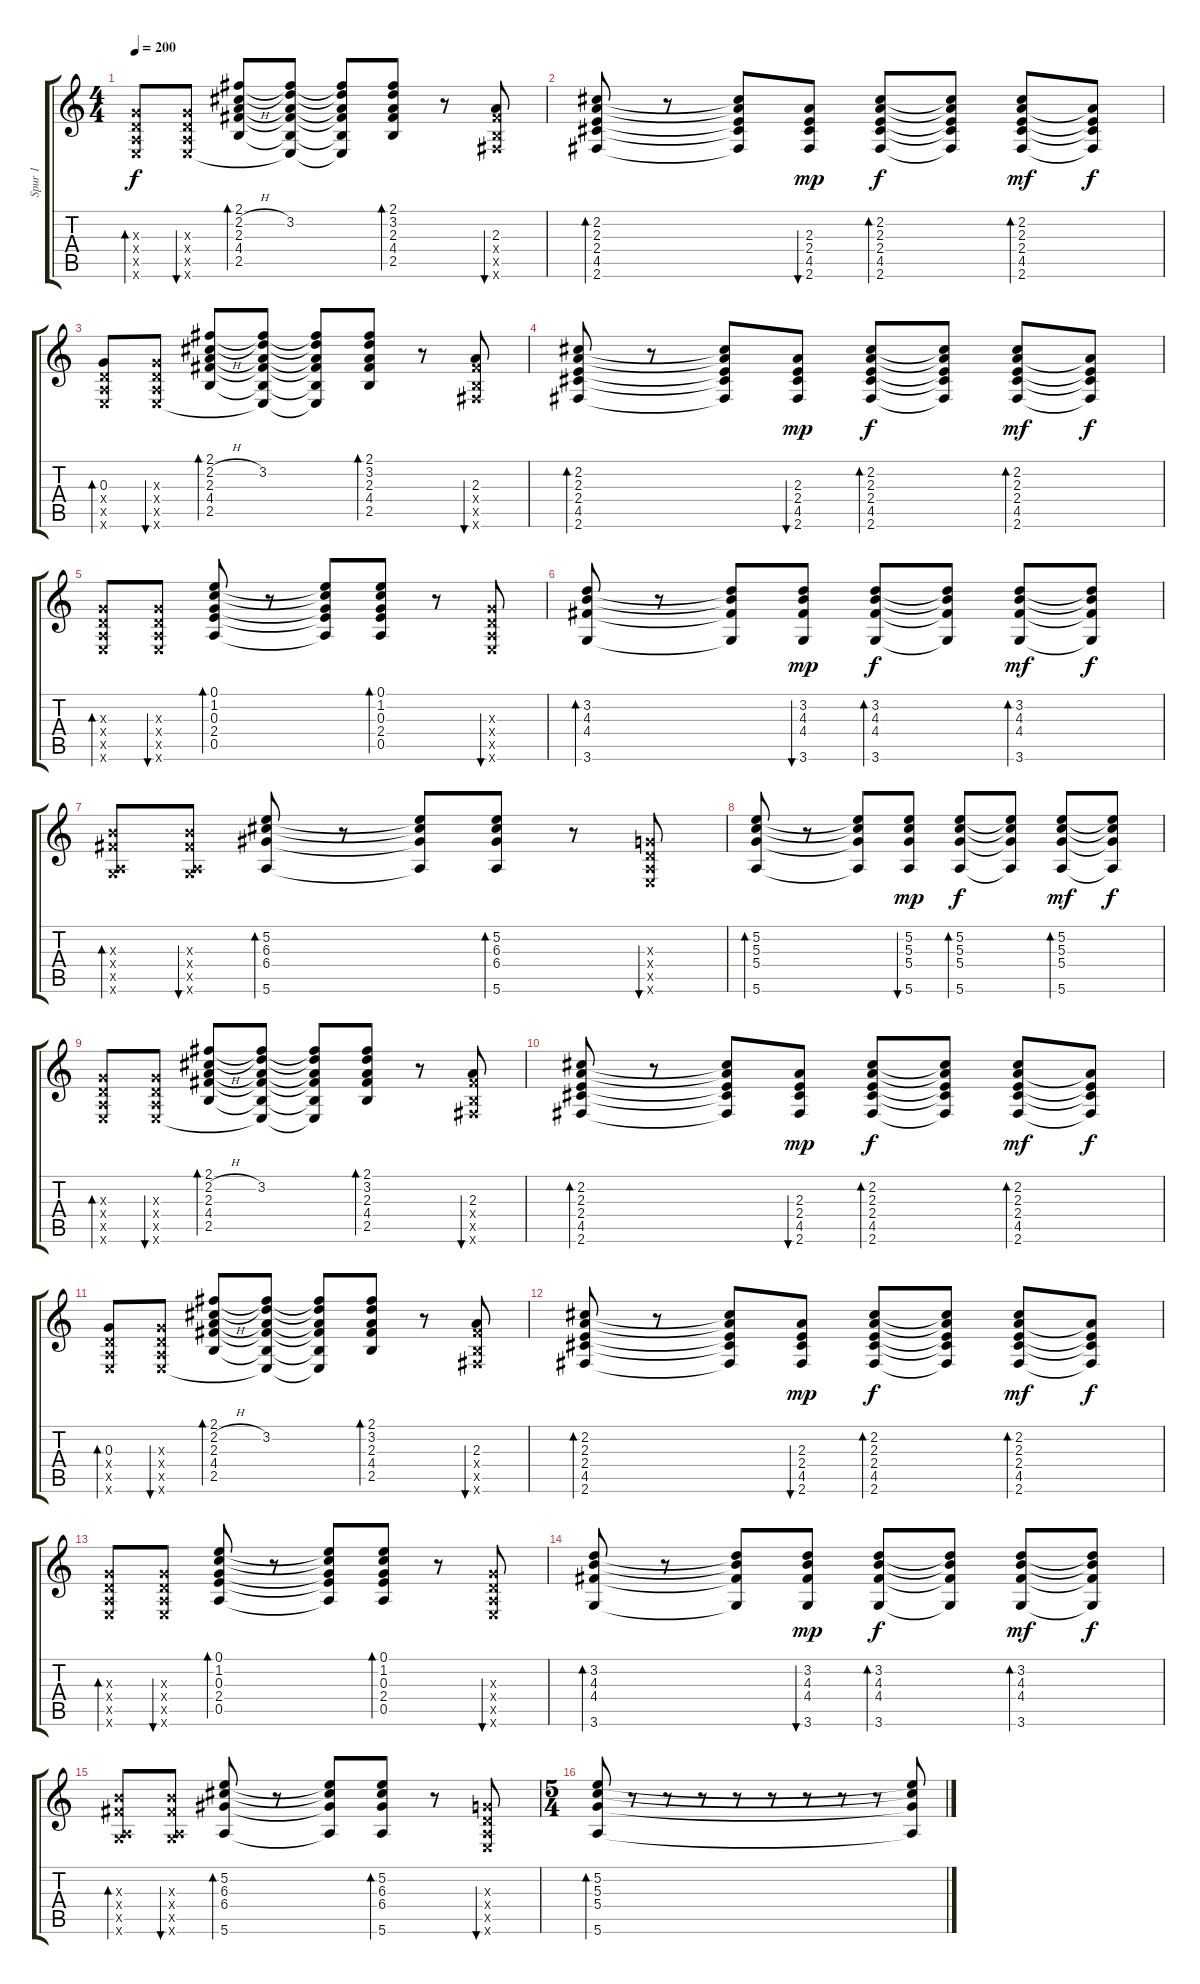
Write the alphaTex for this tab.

\track ("Spur 1" "Spur 1") {instrument acousticguitarsteel}
\staff {score tabs}
\tuning (E4 B3 G3 D3 A2 E2) {hide}
\ts (4 4)
\tempo 200
\clef g2
\ks c
(0.3{x} 0.4{x} 0.5{x} 0.6{x}).8{bd 60 dy f instrument acousticguitarsteel} (0.3{x} 0.4{x} 0.5{x} 0.6{x}).8{bu 60} (2.1 2.2{h} 2.3 4.4 2.5).8{bd 60} (2.1{t} 3.2 2.3{t} 4.4{t} 2.5{t} 0.6{t}).8 (2.1{t} 3.2{t} 2.3{t} 4.4{t} 2.5{t} 0.6{t}).8 (2.1 3.2 2.3 4.4 2.5).8{bd 60} r.8 (2.3 4.4{x} 2.5{x} 2.6{x}).8{bu 60} |
(2.2 2.3 2.4 4.5 2.6).8{bd 60} r.8 (2.2{t} 2.3{t} 2.4{t} 4.5{t} 2.6{t}).8 (2.3 2.4 4.5 2.6).8{bu 60 dy mp} (2.2 2.3 2.4 4.5 2.6).8{bd 60 dy f} (2.2{t} 2.3{t} 2.4{t} 4.5{t} 2.6{t}).8 (2.2 2.3 2.4 4.5 2.6).8{bd 60 dy mf} (2.3{t} 2.4{t} 4.5{t} 2.6{t}).8{dy f} |
(0.3 0.4{x} 0.5{x} 0.6{x}).8{bd 60} (0.3{x} 0.4{x} 0.5{x} 0.6{x}).8{bu 60} (2.1 2.2{h} 2.3 4.4 2.5).8{bd 60} (2.1{t} 3.2 2.3{t} 4.4{t} 2.5{t} 0.6{t}).8 (2.1{t} 3.2{t} 2.3{t} 4.4{t} 2.5{t} 0.6{t}).8 (2.1 3.2 2.3 4.4 2.5).8{bd 60} r.8 (2.3 4.4{x} 2.5{x} 2.6{x}).8{bu 60} |
(2.2 2.3 2.4 4.5 2.6).8{bd 60} r.8 (2.2{t} 2.3{t} 2.4{t} 4.5{t} 2.6{t}).8 (2.3 2.4 4.5 2.6).8{bu 60 dy mp} (2.2 2.3 2.4 4.5 2.6).8{bd 60 dy f} (2.2{t} 2.3{t} 2.4{t} 4.5{t} 2.6{t}).8 (2.2 2.3 2.4 4.5 2.6).8{bd 60 dy mf} (2.3{t} 2.4{t} 4.5{t} 2.6{t}).8{dy f} |
(0.3{x} 0.4{x} 0.5{x} 0.6{x}).8{bd 60} (0.3{x} 0.4{x} 0.5{x} 0.6{x}).8{bu 60} (0.1 1.2 0.3 2.4 0.5).8{bd 60} r.8 (0.1{t} 1.2{t} 0.3{t} 2.4{t} 0.5{t}).8 (0.1 1.2 0.3 2.4 0.5).8{bd 60} r.8 (0.3{x} 0.4{x} 0.5{x} 0.6{x}).8{bu 60} |
(3.2 4.3 4.4 3.6).8{bd 60} r.8 (3.2{t} 4.3{t} 4.4{t} 3.6{t}).8 (3.2 4.3 4.4 3.6).8{bu 60 dy mp} (3.2 4.3 4.4 3.6).8{bd 60 dy f} (3.2{t} 4.3{t} 4.4{t} 3.6{t}).8 (3.2 4.3 4.4 3.6).8{bd 60 dy mf} (3.2{t} 4.3{t} 4.4{t} 3.6{t}).8{dy f} |
(4.3{x} 4.4{x} 0.5{x} 3.6{x}).8{bd 60} (4.3{x} 4.4{x} 0.5{x} 3.6{x}).8{bu 60} (5.2 6.3 6.4 5.6).8{bd 60} r.8 (5.2{t} 6.3{t} 6.4{t} 5.6{t}).8 (5.2 6.3 6.4 5.6).8{bd 60} r.8 (0.3{x} 0.4{x} 0.5{x} 0.6{x}).8{bu 60} |
(5.2 5.3 5.4 5.6).8{bd 60} r.8 (5.2{t} 5.3{t} 5.4{t} 5.6{t}).8 (5.2 5.3 5.4 5.6).8{bu 60 dy mp} (5.2 5.3 5.4 5.6).8{bd 60 dy f} (5.2{t} 5.3{t} 5.4{t} 5.6{t}).8 (5.2 5.3 5.4 5.6).8{bd 60 dy mf} (5.2{t} 5.3{t} 5.4{t} 5.6{t}).8{dy f} |
(0.3{x} 0.4{x} 0.5{x} 0.6{x}).8{bd 60} (0.3{x} 0.4{x} 0.5{x} 0.6{x}).8{bu 60} (2.1 2.2{h} 2.3 4.4 2.5).8{bd 60} (2.1{t} 3.2 2.3{t} 4.4{t} 2.5{t} 0.6{t}).8 (2.1{t} 3.2{t} 2.3{t} 4.4{t} 2.5{t} 0.6{t}).8 (2.1 3.2 2.3 4.4 2.5).8{bd 60} r.8 (2.3 4.4{x} 2.5{x} 2.6{x}).8{bu 60} |
(2.2 2.3 2.4 4.5 2.6).8{bd 60} r.8 (2.2{t} 2.3{t} 2.4{t} 4.5{t} 2.6{t}).8 (2.3 2.4 4.5 2.6).8{bu 60 dy mp} (2.2 2.3 2.4 4.5 2.6).8{bd 60 dy f} (2.2{t} 2.3{t} 2.4{t} 4.5{t} 2.6{t}).8 (2.2 2.3 2.4 4.5 2.6).8{bd 60 dy mf} (2.3{t} 2.4{t} 4.5{t} 2.6{t}).8{dy f} |
(0.3 0.4{x} 0.5{x} 0.6{x}).8{bd 60} (0.3{x} 0.4{x} 0.5{x} 0.6{x}).8{bu 60} (2.1 2.2{h} 2.3 4.4 2.5).8{bd 60} (2.1{t} 3.2 2.3{t} 4.4{t} 2.5{t} 0.6{t}).8 (2.1{t} 3.2{t} 2.3{t} 4.4{t} 2.5{t} 0.6{t}).8 (2.1 3.2 2.3 4.4 2.5).8{bd 60} r.8 (2.3 4.4{x} 2.5{x} 2.6{x}).8{bu 60} |
(2.2 2.3 2.4 4.5 2.6).8{bd 60} r.8 (2.2{t} 2.3{t} 2.4{t} 4.5{t} 2.6{t}).8 (2.3 2.4 4.5 2.6).8{bu 60 dy mp} (2.2 2.3 2.4 4.5 2.6).8{bd 60 dy f} (2.2{t} 2.3{t} 2.4{t} 4.5{t} 2.6{t}).8 (2.2 2.3 2.4 4.5 2.6).8{bd 60 dy mf} (2.3{t} 2.4{t} 4.5{t} 2.6{t}).8{dy f} |
(0.3{x} 0.4{x} 0.5{x} 0.6{x}).8{bd 60} (0.3{x} 0.4{x} 0.5{x} 0.6{x}).8{bu 60} (0.1 1.2 0.3 2.4 0.5).8{bd 60} r.8 (0.1{t} 1.2{t} 0.3{t} 2.4{t} 0.5{t}).8 (0.1 1.2 0.3 2.4 0.5).8{bd 60} r.8 (0.3{x} 0.4{x} 0.5{x} 0.6{x}).8{bu 60} |
(3.2 4.3 4.4 3.6).8{bd 60} r.8 (3.2{t} 4.3{t} 4.4{t} 3.6{t}).8 (3.2 4.3 4.4 3.6).8{bu 60 dy mp} (3.2 4.3 4.4 3.6).8{bd 60 dy f} (3.2{t} 4.3{t} 4.4{t} 3.6{t}).8 (3.2 4.3 4.4 3.6).8{bd 60 dy mf} (3.2{t} 4.3{t} 4.4{t} 3.6{t}).8{dy f} |
(4.3{x} 4.4{x} 0.5{x} 3.6{x}).8{bd 60} (4.3{x} 4.4{x} 0.5{x} 3.6{x}).8{bu 60} (5.2 6.3 6.4 5.6).8{bd 60} r.8 (5.2{t} 6.3{t} 6.4{t} 5.6{t}).8 (5.2 6.3 6.4 5.6).8{bd 60} r.8 (0.3{x} 0.4{x} 0.5{x} 0.6{x}).8{bu 60} |
\ts (5 4)
(5.2 5.3 5.4 5.6).8{bd 60} r.8 r.8 r.8 r.8 r.8 r.8 r.8 r.8 (5.2{t} 5.3{t} 5.4{t} 5.6{t}).8
